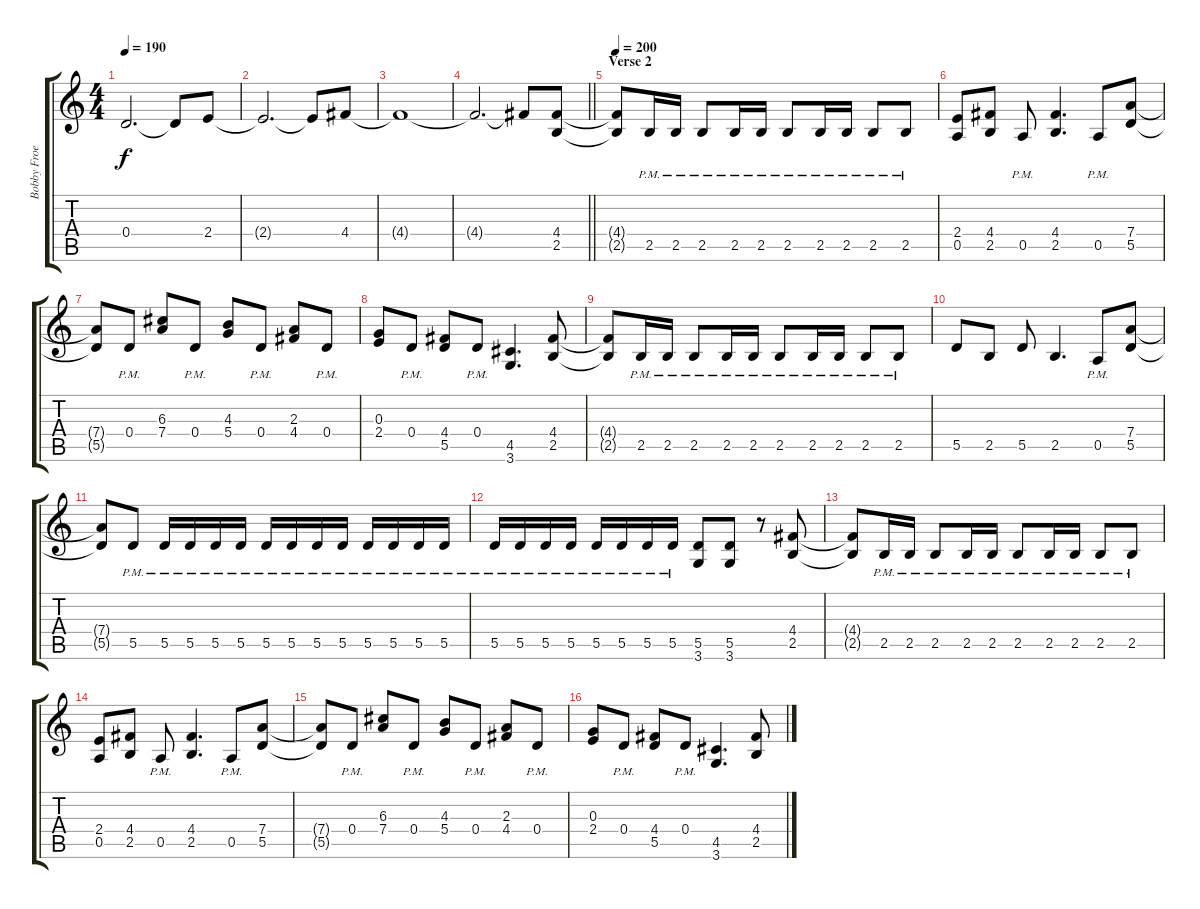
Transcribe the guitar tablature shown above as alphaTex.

\track ("Bobby Froese" "Bobby Froe") {instrument distortionguitar}
\staff {score tabs}
\tuning (E4 B3 G3 D3 A2 E2) {hide}
\ts (4 4)
\tempo 190
\clef g2
\ks c
0.4{t}.2{d dy f} 0.4{t}.8 2.4.8 |
2.4{t}.2{d} 2.4{t}.8 4.4.8 |
4.4{t}.1 |
\barLineRight lightlight
4.4{t}.2{d} 4.4{t}.8 (4.4 2.5).8 |
\section ("" "Verse 2")
\tempo 200
(4.4{t} 2.5{t}).8 2.5{pm}.16 2.5{pm}.16 2.5{pm}.8 2.5{pm}.16 2.5{pm}.16 2.5{pm}.8 2.5{pm}.16 2.5{pm}.16 2.5{pm}.8 2.5{pm}.8 |
(2.4 0.5).8 (4.4 2.5).8 0.5{pm}.8 (4.4 2.5).4{d} 0.5{pm}.8 (7.4 5.5).8 |
(7.4{t} 5.5{t}).8 0.4{pm}.8 (6.3 7.4).8 0.4{pm}.8 (4.3 5.4).8 0.4{pm}.8 (2.3 4.4).8 0.4{pm}.8 |
(0.3 2.4).8 0.4{pm}.8 (4.4 5.5).8 0.4{pm}.8 (4.5 3.6).4{d} (4.4 2.5).8 |
(4.4{t} 2.5{t}).8 2.5{pm}.16 2.5{pm}.16 2.5{pm}.8 2.5{pm}.16 2.5{pm}.16 2.5{pm}.8 2.5{pm}.16 2.5{pm}.16 2.5{pm}.8 2.5{pm}.8 |
5.5.8 2.5.8 5.5.8 2.5.4{d} 0.5{pm}.8 (7.4 5.5).8 |
(7.4{t} 5.5{t}).8 5.5{pm}.8 5.5{pm}.16 5.5{pm}.16 5.5{pm}.16 5.5{pm}.16 5.5{pm}.16 5.5{pm}.16 5.5{pm}.16 5.5{pm}.16 5.5{pm}.16 5.5{pm}.16 5.5{pm}.16 5.5{pm}.16 |
5.5{pm}.16 5.5{pm}.16 5.5{pm}.16 5.5{pm}.16 5.5{pm}.16 5.5{pm}.16 5.5{pm}.16 5.5{pm}.16 (5.5 3.6).8 (5.5 3.6).8 r.8 (4.4 2.5).8 |
(4.4{t} 2.5{t}).8 2.5{pm}.16 2.5{pm}.16 2.5{pm}.8 2.5{pm}.16 2.5{pm}.16 2.5{pm}.8 2.5{pm}.16 2.5{pm}.16 2.5{pm}.8 2.5{pm}.8 |
(2.4 0.5).8 (4.4 2.5).8 0.5{pm}.8 (4.4 2.5).4{d} 0.5{pm}.8 (7.4 5.5).8 |
(7.4{t} 5.5{t}).8 0.4{pm}.8 (6.3 7.4).8 0.4{pm}.8 (4.3 5.4).8 0.4{pm}.8 (2.3 4.4).8 0.4{pm}.8 |
(0.3 2.4).8 0.4{pm}.8 (4.4 5.5).8 0.4{pm}.8 (4.5 3.6).4{d} (4.4 2.5).8
